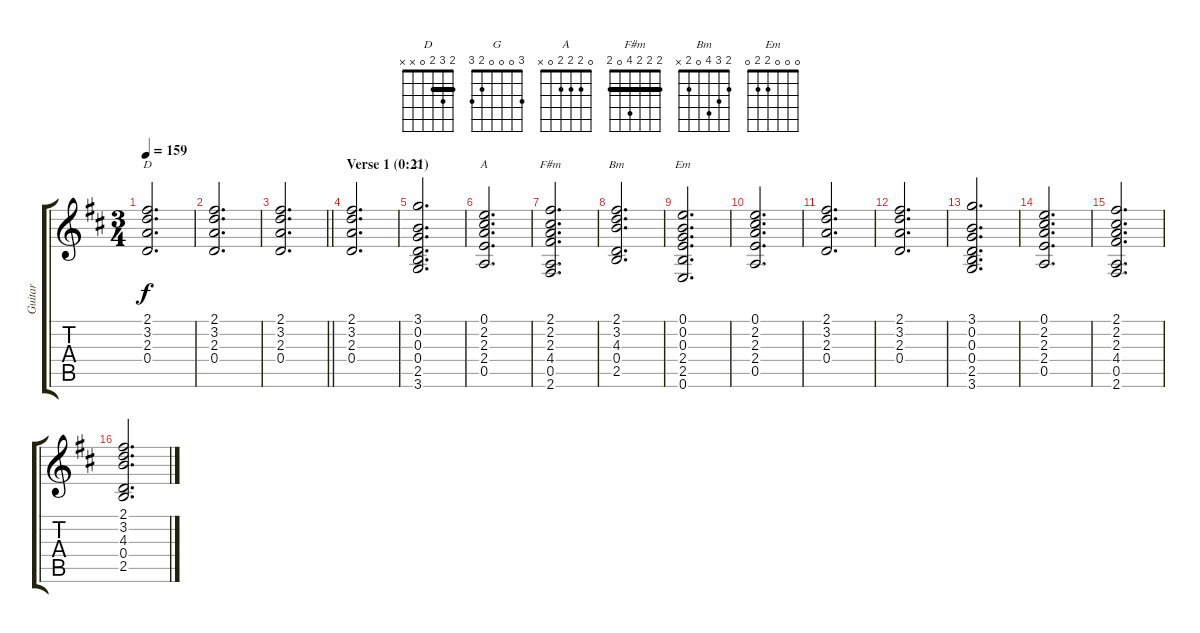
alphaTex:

\track ("Guitar" "Guitar") {instrument acousticguitarsteel}
\staff {score tabs}
\tuning (E4 B3 G3 D3 A2 E2) {hide}
\chord ("D" 2 3 2 0 x x) {barre 2}
\chord ("G" 3 0 0 0 2 3)
\chord ("A" 0 2 2 2 0 x)
\chord ("F#m" 2 2 2 4 0 2) {barre 2}
\chord ("Bm" 2 3 4 0 2 x)
\chord ("Em" 0 0 0 2 2 0)
\ts (3 4)
\tempo 159
\clef g2
\ks d
(2.1 3.2 2.3 0.4).2{d ch "D" dy f} |
(2.1 3.2 2.3 0.4).2{d} |
\barLineRight lightlight
(2.1 3.2 2.3 0.4).2{d} |
\section ("" "Verse 1 (0:21)")
(2.1 3.2 2.3 0.4).2{d} |
(3.1 0.2 0.3 0.4 2.5 3.6).2{d ch "G"} |
(0.1 2.2 2.3 2.4 0.5).2{d ch "A"} |
(2.1 2.2 2.3 4.4 0.5 2.6).2{d ch "F#m"} |
(2.1 3.2 4.3 0.4 2.5).2{d ch "Bm"} |
(0.1 0.2 0.3 2.4 2.5 0.6).2{d ch "Em"} |
(0.1 2.2 2.3 2.4 0.5).2{d} |
(2.1 3.2 2.3 0.4).2{d} |
(2.1 3.2 2.3 0.4).2{d} |
(3.1 0.2 0.3 0.4 2.5 3.6).2{d} |
(0.1 2.2 2.3 2.4 0.5).2{d} |
(2.1 2.2 2.3 4.4 0.5 2.6).2{d} |
(2.1 3.2 4.3 0.4 2.5).2{d}
